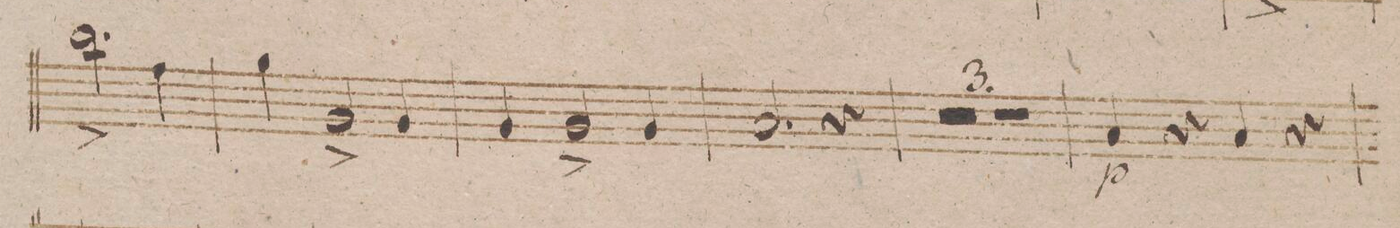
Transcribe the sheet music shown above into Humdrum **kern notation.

**kern	**dynam
*I"Violoncello	*
*clefF4	*
*k[b-]	*
*met(c)	*
*M4/4	*
2.d^<\	.
4A\	.
=143	=143
4B-\	.
2BB-^</	.
4BB-/	.
=144	=144
4BB-/	.
2BB-^</	.
4BB-/	.
=145	=145
2.C/	.
4r	.
=146	=146
0r	.
=147	=147
=148	=148
1r	.
=149	=149
4C/	p
4r	.
4C/	.
4r	.
=150	=150
*-	*-
